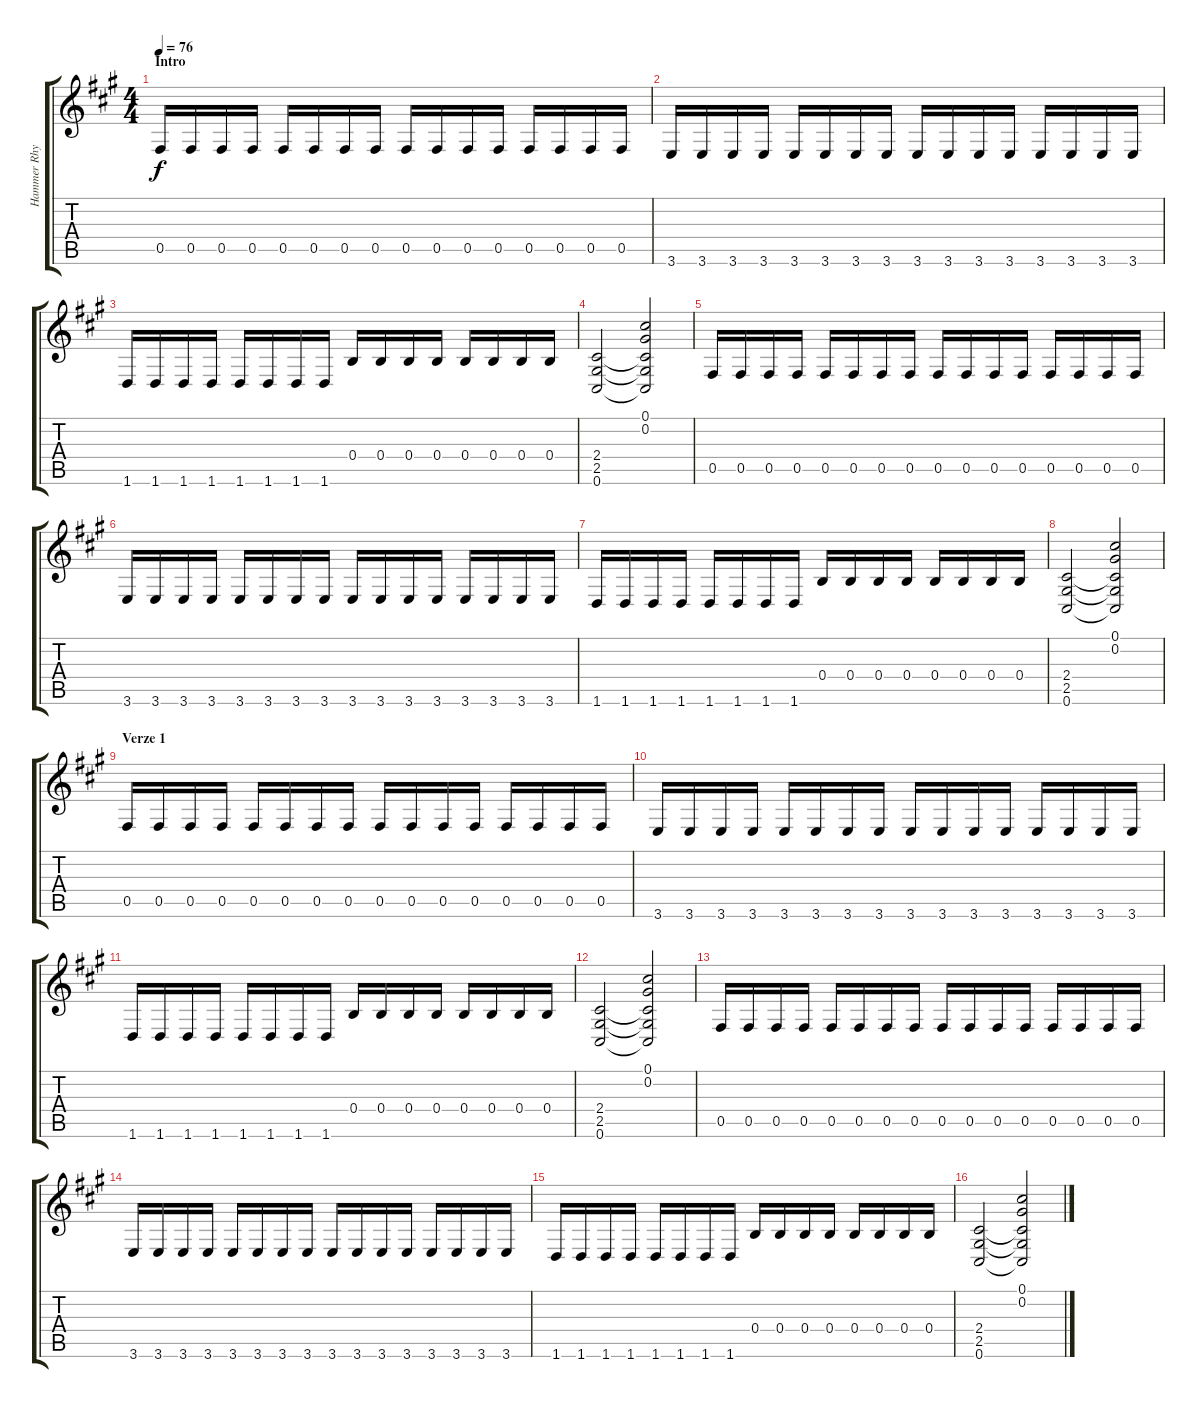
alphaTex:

\track ("Hammer Rhythm" "Hammer Rhy") {instrument overdrivenguitar}
\staff {score tabs}
\tuning (Db4 Ab3 E3 B2 Gb2 Db2) {hide}
\ts (4 4)
\section ("" "Intro")
\tempo 76
\clef g2
\ks a
0.5.16{dy f instrument overdrivenguitar} 0.5.16 0.5.16 0.5.16 0.5.16 0.5.16 0.5.16 0.5.16 0.5.16 0.5.16 0.5.16 0.5.16 0.5.16 0.5.16 0.5.16 0.5.16 |
3.6.16 3.6.16 3.6.16 3.6.16 3.6.16 3.6.16 3.6.16 3.6.16 3.6.16 3.6.16 3.6.16 3.6.16 3.6.16 3.6.16 3.6.16 3.6.16 |
1.6.16 1.6.16 1.6.16 1.6.16 1.6.16 1.6.16 1.6.16 1.6.16 0.4.16 0.4.16 0.4.16 0.4.16 0.4.16 0.4.16 0.4.16 0.4.16 |
(2.4 2.5 0.6).2 (0.1 0.2 2.4{t} 2.5{t} 0.6{t}).2 |
0.5.16 0.5.16 0.5.16 0.5.16 0.5.16 0.5.16 0.5.16 0.5.16 0.5.16 0.5.16 0.5.16 0.5.16 0.5.16 0.5.16 0.5.16 0.5.16 |
3.6.16 3.6.16 3.6.16 3.6.16 3.6.16 3.6.16 3.6.16 3.6.16 3.6.16 3.6.16 3.6.16 3.6.16 3.6.16 3.6.16 3.6.16 3.6.16 |
1.6.16 1.6.16 1.6.16 1.6.16 1.6.16 1.6.16 1.6.16 1.6.16 0.4.16 0.4.16 0.4.16 0.4.16 0.4.16 0.4.16 0.4.16 0.4.16 |
(2.4 2.5 0.6).2 (0.1 0.2 2.4{t} 2.5{t} 0.6{t}).2 |
\section ("" "Verze 1")
0.5.16 0.5.16 0.5.16 0.5.16 0.5.16 0.5.16 0.5.16 0.5.16 0.5.16 0.5.16 0.5.16 0.5.16 0.5.16 0.5.16 0.5.16 0.5.16 |
3.6.16 3.6.16 3.6.16 3.6.16 3.6.16 3.6.16 3.6.16 3.6.16 3.6.16 3.6.16 3.6.16 3.6.16 3.6.16 3.6.16 3.6.16 3.6.16 |
1.6.16 1.6.16 1.6.16 1.6.16 1.6.16 1.6.16 1.6.16 1.6.16 0.4.16 0.4.16 0.4.16 0.4.16 0.4.16 0.4.16 0.4.16 0.4.16 |
(2.4 2.5 0.6).2 (0.1 0.2 2.4{t} 2.5{t} 0.6{t}).2 |
0.5.16 0.5.16 0.5.16 0.5.16 0.5.16 0.5.16 0.5.16 0.5.16 0.5.16 0.5.16 0.5.16 0.5.16 0.5.16 0.5.16 0.5.16 0.5.16 |
3.6.16 3.6.16 3.6.16 3.6.16 3.6.16 3.6.16 3.6.16 3.6.16 3.6.16 3.6.16 3.6.16 3.6.16 3.6.16 3.6.16 3.6.16 3.6.16 |
1.6.16 1.6.16 1.6.16 1.6.16 1.6.16 1.6.16 1.6.16 1.6.16 0.4.16 0.4.16 0.4.16 0.4.16 0.4.16 0.4.16 0.4.16 0.4.16 |
(2.4 2.5 0.6).2 (0.1 0.2 2.4{t} 2.5{t} 0.6{t}).2
